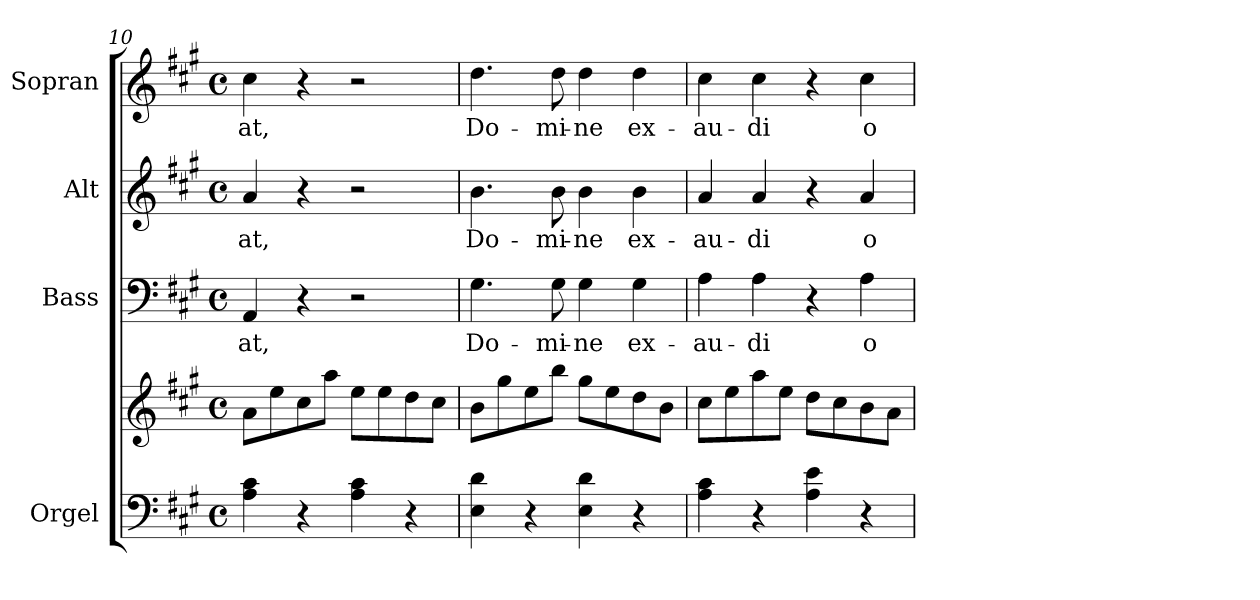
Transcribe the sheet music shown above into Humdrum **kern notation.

**kern	**kern	**kern	**text	**kern	**text	**kern	**text
*part4	*part4	*part3	*part3	*part2	*part2	*part1	*part1
*staff5	*staff4	*staff3	*staff3	*staff2	*staff2	*staff1	*staff1
*I"Orgel	*	*I"Bass	*	*I"Alt	*	*I"Sopran	*
*I'Org.	*	*I'B.	*	*I'A.	*	*I'S.	*
*clefF4	*clefG2	*clefF4	*	*clefG2	*	*clefG2	*
*k[f#c#g#]	*k[f#c#g#]	*k[f#c#g#]	*	*k[f#c#g#]	*	*k[f#c#g#]	*
*A:	*A:	*A:	*	*A:	*	*A:	*
*M4/4	*M4/4	*M4/4	*	*M4/4	*	*M4/4	*
*met(c)	*met(c)	*met(c)	*	*met(c)	*	*met(c)	*
=10	=10	=10	=10	=10	=10	=10	=10
!	!	!	!LO:LY:b	!	!LO:LY:b	!	!LO:LY:b
4A\ 4c#\	8a\L	4AA/	-at,	4a/	-at,	4cc#\	-at,
.	8ee\	.	.	.	.	.	.
4r	8cc#\	4r	.	4r	.	4r	.
.	8aa\J	.	.	.	.	.	.
4A\ 4c#\	8ee\L	2r	.	2r	.	2r	.
.	8ee\	.	.	.	.	.	.
4r	8dd\	.	.	.	.	.	.
.	8cc#\J	.	.	.	.	.	.
!!LO:LB:g=z
=11	=11	=11	=11	=11	=11	=11	=11
!	!	!	!LO:LY:b	!	!LO:LY:b	!	!LO:LY:b
4E\ 4d\	8b\L	4.G#\	Do-	4.b\	Do-	4.dd\	Do-
.	8gg#\	.	.	.	.	.	.
4r	8ee\	.	.	.	.	.	.
!	!	!	!LO:LY:b	!	!LO:LY:b	!	!LO:LY:b
.	8bb\J	8G#\	-mi-	8b\	-mi-	8dd\	-mi-
!	!	!	!LO:LY:b	!	!LO:LY:b	!	!LO:LY:b
4E\ 4d\	8gg#\L	4G#\	-ne	4b\	-ne	4dd\	-ne
.	8ee\	.	.	.	.	.	.
!	!	!	!LO:LY:b	!	!LO:LY:b	!	!LO:LY:b
4r	8dd\	4G#\	ex-	4b\	ex-	4dd\	ex-
.	8b\J	.	.	.	.	.	.
=12	=12	=12	=12	=12	=12	=12	=12
!	!	!	!LO:LY:b	!	!LO:LY:b	!	!LO:LY:b
4A\ 4c#\	8cc#\L	4A\	-au-	4a/	-au-	4cc#\	-au-
.	8ee\	.	.	.	.	.	.
!	!	!	!LO:LY:b	!	!LO:LY:b	!	!LO:LY:b
4r	8aa\	4A\	-di	4a/	-di	4cc#\	-di
.	8ee\J	.	.	.	.	.	.
4A\ 4e\	8dd\L	4r	.	4r	.	4r	.
.	8cc#\	.	.	.	.	.	.
!	!	!	!LO:LY:b	!	!LO:LY:b	!	!LO:LY:b
4r	8b\	4A\	o-	4a/	o-	4cc#\	o-
.	8a\J	.	.	.	.	.	.
=	=	=	=	=	=	=	=
*-	*-	*-	*-	*-	*-	*-	*-
